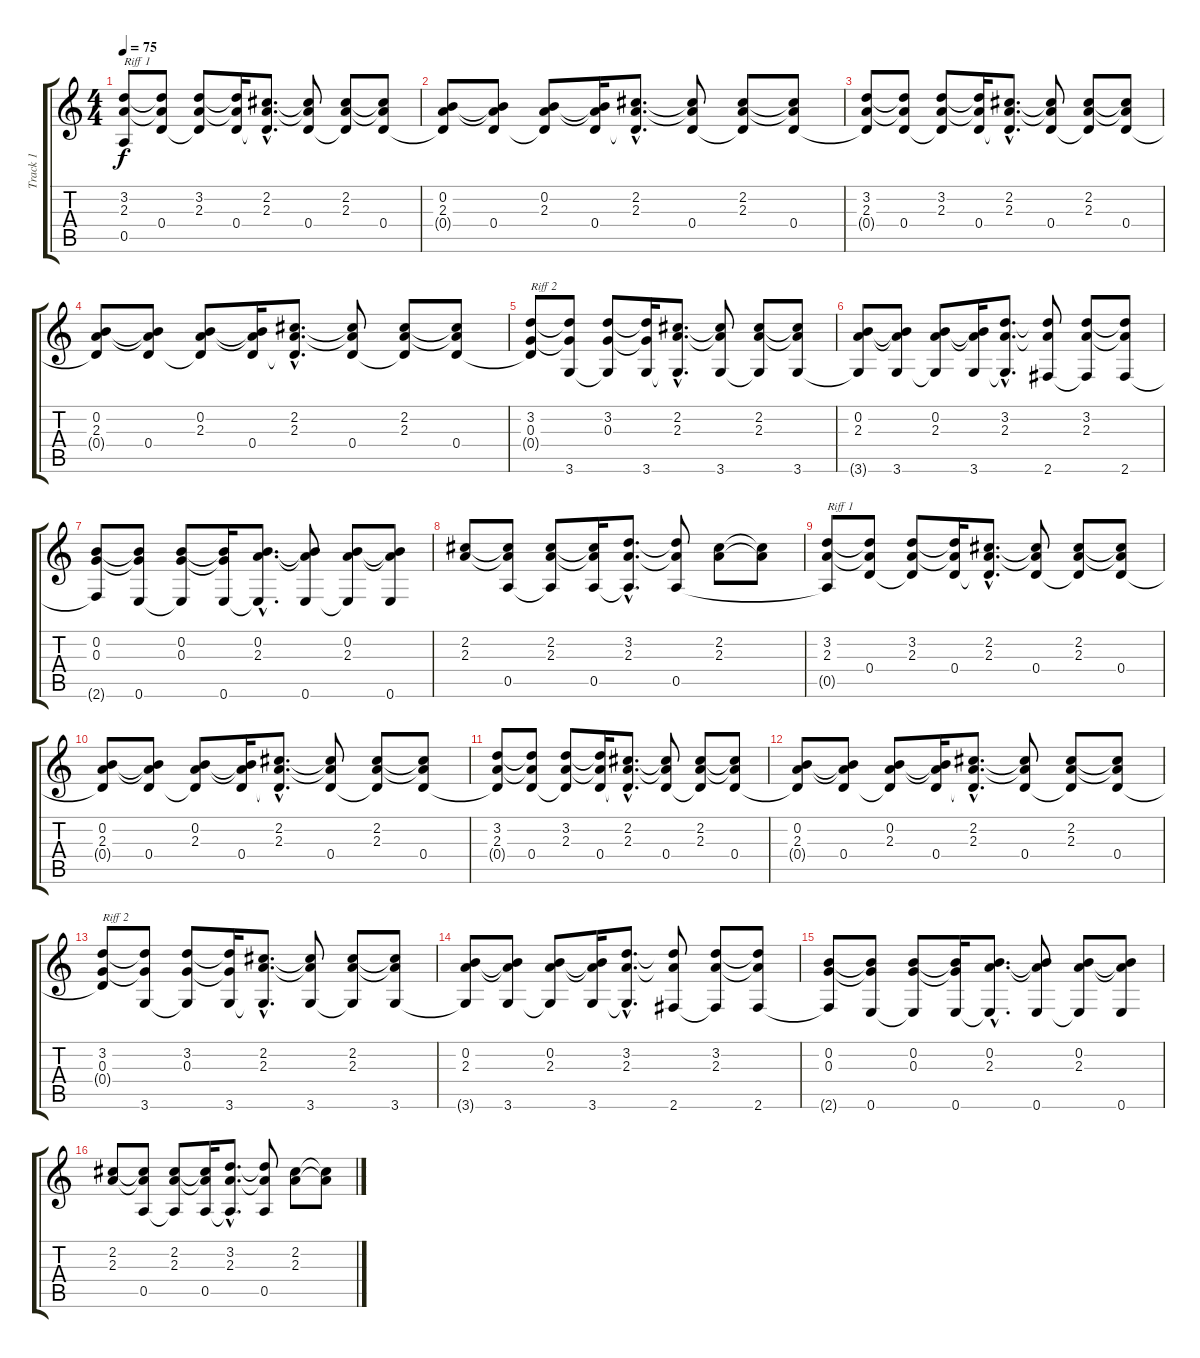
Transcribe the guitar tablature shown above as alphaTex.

\track ("Track 1" "Track 1") {instrument acousticguitarnylon}
\staff {score tabs}
\tuning (E4 B3 G3 D3 A2 E2) {hide}
\ts (4 4)
\tempo 75
\clef g2
\ks c
(3.2 2.3 0.5{t}).8{txt "Riff 1" dy f} (3.2{t} 2.3{t} 0.4).8 (3.2 2.3 0.4{t}).8 (3.2{t} 2.3{t} 0.4).16 (2.2{hac} 2.3{hac} 0.4{hac t}).8{d} (2.2{t} 2.3{t} 0.4).8 (2.2 2.3 0.4{t}).8 (2.2{t} 2.3{t} 0.4).8 |
(0.2 2.3 0.4{t}).8 (0.2{t} 2.3{t} 0.4).8 (0.2 2.3 0.4{t}).8 (0.2{t} 2.3{t} 0.4).16 (2.2{hac} 2.3{hac} 0.4{hac t}).8{d} (2.2{t} 2.3{t} 0.4).8 (2.2 2.3 0.4{t}).8 (2.2{t} 2.3{t} 0.4).8 |
(3.2 2.3 0.4{t}).8 (3.2{t} 2.3{t} 0.4).8 (3.2 2.3 0.4{t}).8 (3.2{t} 2.3{t} 0.4).16 (2.2{hac} 2.3{hac} 0.4{hac t}).8{d} (2.2{t} 2.3{t} 0.4).8 (2.2 2.3 0.4{t}).8 (2.2{t} 2.3{t} 0.4).8 |
(0.2 2.3 0.4{t}).8 (0.2{t} 2.3{t} 0.4).8 (0.2 2.3 0.4{t}).8 (0.2{t} 2.3{t} 0.4).16 (2.2{hac} 2.3{hac} 0.4{hac t}).8{d} (2.2{t} 2.3{t} 0.4).8 (2.2 2.3 0.4{t}).8 (2.2{t} 2.3{t} 0.4).8 |
(3.2 0.3 0.4{t}).8{txt "Riff 2"} (3.2{t} 0.3{t} 3.6).8 (3.2 0.3 3.6{t}).8 (3.2{t} 0.3{t} 3.6).16 (2.2{hac} 2.3{hac} 3.6{hac t}).8{d} (2.2{t} 2.3{t} 3.6).8 (2.2 2.3 3.6{t}).8 (2.2{t} 2.3{t} 3.6).8 |
(0.2 2.3 3.6{t}).8 (0.2{t} 2.3{t} 3.6).8 (0.2 2.3 3.6{t}).8 (0.2{t} 2.3{t} 3.6).16 (3.2{hac} 2.3{hac} 3.6{hac t}).8{d} (3.2{t} 2.3{t} 2.6).8 (3.2 2.3 2.6{t}).8 (3.2{t} 2.3{t} 2.6).8 |
(0.2 0.3 2.6{t}).8 (0.2{t} 0.3{t} 0.6).8 (0.2 0.3 0.6{t}).8 (0.2{t} 0.3{t} 0.6).16 (0.2{hac} 2.3{hac} 0.6{hac t}).8{d} (0.2{t} 2.3{t} 0.6).8 (0.2 2.3 0.6{t}).8 (0.2{t} 2.3{t} 0.6).8 |
(2.2 2.3).8 (2.2{t} 2.3{t} 0.5).8 (2.2 2.3 0.5{t}).8 (2.2{t} 2.3{t} 0.5).16 (3.2{hac} 2.3{hac} 0.5{hac t}).8{d} (3.2{t} 2.3{t} 0.5).8 (2.2 2.3).8 (2.2{t} 2.3{t}).8 |
(3.2 2.3 0.5{t}).8{txt "Riff 1"} (3.2{t} 2.3{t} 0.4).8 (3.2 2.3 0.4{t}).8 (3.2{t} 2.3{t} 0.4).16 (2.2{hac} 2.3{hac} 0.4{hac t}).8{d} (2.2{t} 2.3{t} 0.4).8 (2.2 2.3 0.4{t}).8 (2.2{t} 2.3{t} 0.4).8 |
(0.2 2.3 0.4{t}).8 (0.2{t} 2.3{t} 0.4).8 (0.2 2.3 0.4{t}).8 (0.2{t} 2.3{t} 0.4).16 (2.2{hac} 2.3{hac} 0.4{hac t}).8{d} (2.2{t} 2.3{t} 0.4).8 (2.2 2.3 0.4{t}).8 (2.2{t} 2.3{t} 0.4).8 |
(3.2 2.3 0.4{t}).8 (3.2{t} 2.3{t} 0.4).8 (3.2 2.3 0.4{t}).8 (3.2{t} 2.3{t} 0.4).16 (2.2{hac} 2.3{hac} 0.4{hac t}).8{d} (2.2{t} 2.3{t} 0.4).8 (2.2 2.3 0.4{t}).8 (2.2{t} 2.3{t} 0.4).8 |
(0.2 2.3 0.4{t}).8 (0.2{t} 2.3{t} 0.4).8 (0.2 2.3 0.4{t}).8 (0.2{t} 2.3{t} 0.4).16 (2.2{hac} 2.3{hac} 0.4{hac t}).8{d} (2.2{t} 2.3{t} 0.4).8 (2.2 2.3 0.4{t}).8 (2.2{t} 2.3{t} 0.4).8 |
(3.2 0.3 0.4{t}).8{txt "Riff 2"} (3.2{t} 0.3{t} 3.6).8 (3.2 0.3 3.6{t}).8 (3.2{t} 0.3{t} 3.6).16 (2.2{hac} 2.3{hac} 3.6{hac t}).8{d} (2.2{t} 2.3{t} 3.6).8 (2.2 2.3 3.6{t}).8 (2.2{t} 2.3{t} 3.6).8 |
(0.2 2.3 3.6{t}).8 (0.2{t} 2.3{t} 3.6).8 (0.2 2.3 3.6{t}).8 (0.2{t} 2.3{t} 3.6).16 (3.2{hac} 2.3{hac} 3.6{hac t}).8{d} (3.2{t} 2.3{t} 2.6).8 (3.2 2.3 2.6{t}).8 (3.2{t} 2.3{t} 2.6).8 |
(0.2 0.3 2.6{t}).8 (0.2{t} 0.3{t} 0.6).8 (0.2 0.3 0.6{t}).8 (0.2{t} 0.3{t} 0.6).16 (0.2{hac} 2.3{hac} 0.6{hac t}).8{d} (0.2{t} 2.3{t} 0.6).8 (0.2 2.3 0.6{t}).8 (0.2{t} 2.3{t} 0.6).8 |
(2.2 2.3).8 (2.2{t} 2.3{t} 0.5).8 (2.2 2.3 0.5{t}).8 (2.2{t} 2.3{t} 0.5).16 (3.2{hac} 2.3{hac} 0.5{hac t}).8{d} (3.2{t} 2.3{t} 0.5).8 (2.2 2.3).8 (2.2{t} 2.3{t}).8
